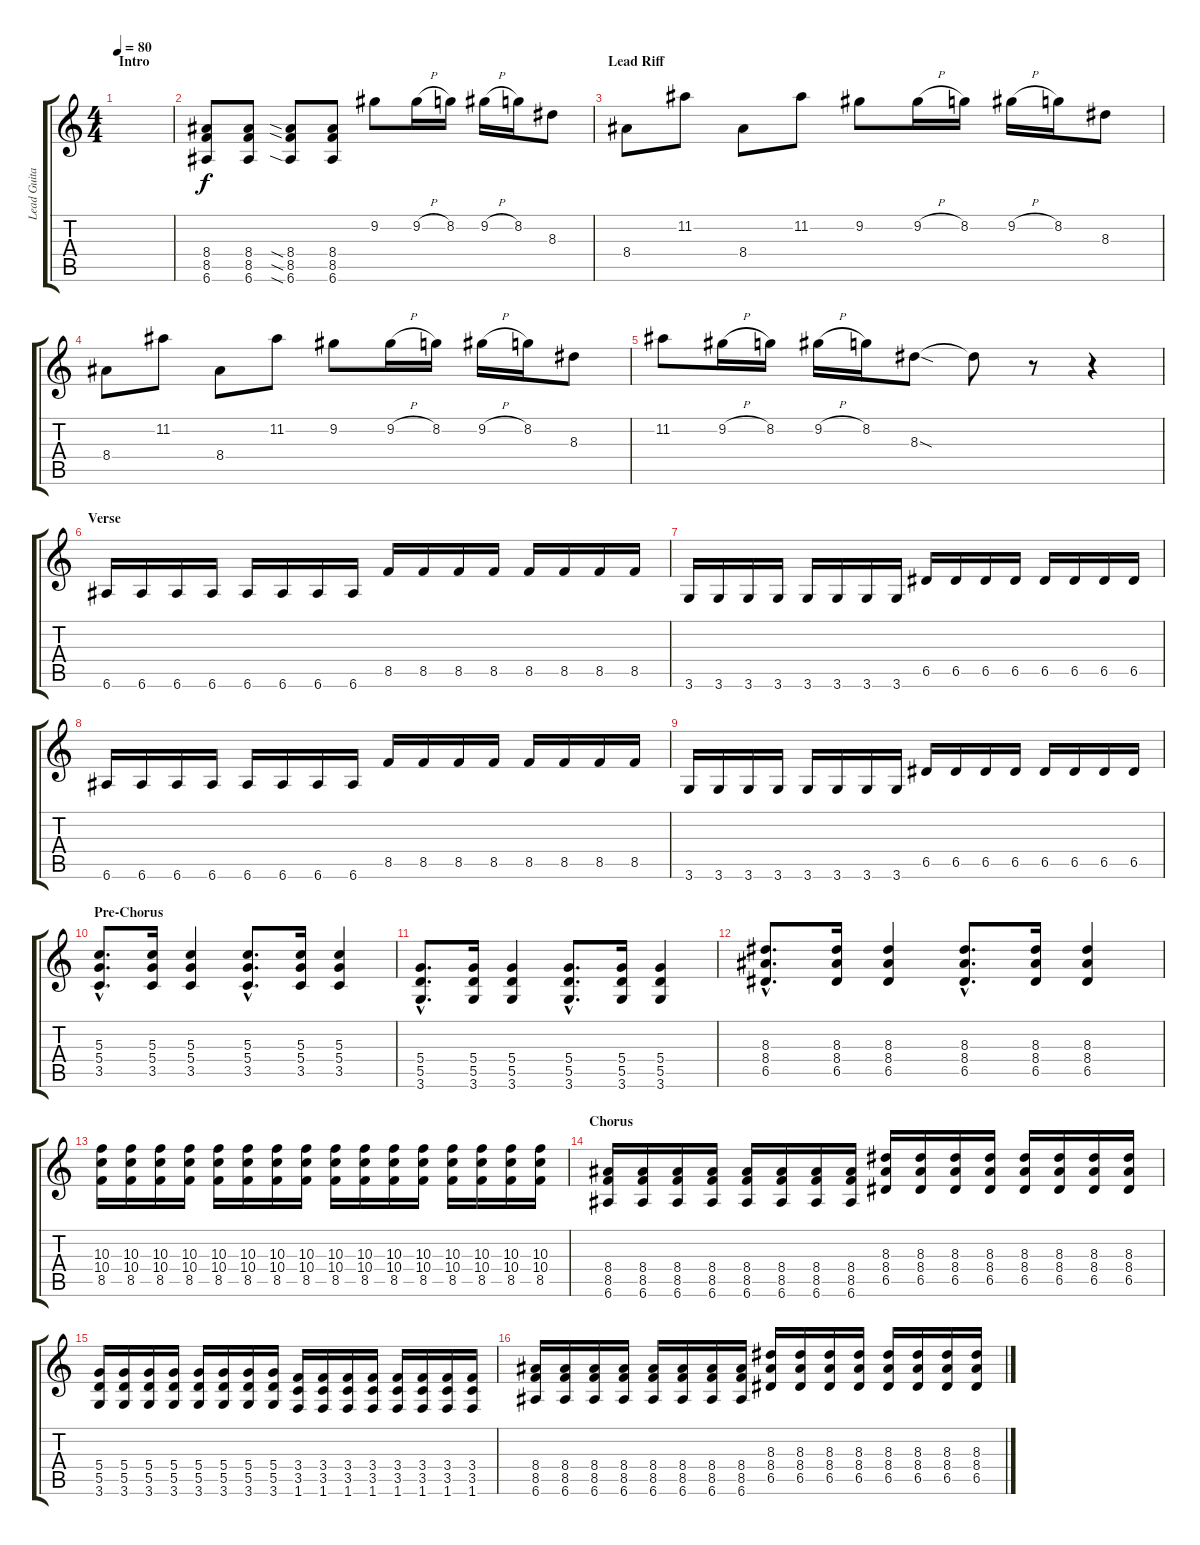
\track ("Lead Guitar" "Lead Guita") {instrument overdrivenguitar}
\staff {score tabs}
\tuning (E4 B3 G3 D3 A2 E2) {hide}
\ts (4 4)
\section ("" "Intro")
\tempo 80
\clef g2
\ks c
|
(8.4 8.5 6.6).8 (8.4 8.5 6.6).8 (8.4{sia} 8.5{sia} 6.6{sia}).8 (8.4 8.5 6.6).8 9.2.8 9.2{h}.16 8.2.16 9.2{h}.16 8.2.16 8.3.8 |
\section ("" "Lead Riff")
8.4.8 11.2.8 8.4.8 11.2.8 9.2.8 9.2{h}.16 8.2.16 9.2{h}.16 8.2.16 8.3.8 |
8.4.8 11.2.8 8.4.8 11.2.8 9.2.8 9.2{h}.16 8.2.16 9.2{h}.16 8.2.16 8.3.8 |
11.2.8 9.2{h}.16 8.2.16 9.2{h}.16 8.2.16 8.3{sod}.8 8.3{t}.8 r.8 r.4 |
\section ("" "Verse")
6.6.16 6.6.16 6.6.16 6.6.16 6.6.16 6.6.16 6.6.16 6.6.16 8.5.16 8.5.16 8.5.16 8.5.16 8.5.16 8.5.16 8.5.16 8.5.16 |
3.6.16 3.6.16 3.6.16 3.6.16 3.6.16 3.6.16 3.6.16 3.6.16 6.5.16 6.5.16 6.5.16 6.5.16 6.5.16 6.5.16 6.5.16 6.5.16 |
6.6.16 6.6.16 6.6.16 6.6.16 6.6.16 6.6.16 6.6.16 6.6.16 8.5.16 8.5.16 8.5.16 8.5.16 8.5.16 8.5.16 8.5.16 8.5.16 |
3.6.16 3.6.16 3.6.16 3.6.16 3.6.16 3.6.16 3.6.16 3.6.16 6.5.16 6.5.16 6.5.16 6.5.16 6.5.16 6.5.16 6.5.16 6.5.16 |
\section ("" "Pre-Chorus")
(5.3{hac} 5.4{hac} 3.5{hac}).8{d} (5.3 5.4 3.5).16 (5.3 5.4 3.5).4 (5.3{hac} 5.4{hac} 3.5{hac}).8{d} (5.3 5.4 3.5).16 (5.3 5.4 3.5).4 |
(5.4{hac} 5.5{hac} 3.6{hac}).8{d} (5.4 5.5 3.6).16 (5.4 5.5 3.6).4 (5.4{hac} 5.5{hac} 3.6{hac}).8{d} (5.4 5.5 3.6).16 (5.4 5.5 3.6).4 |
(8.3{hac} 8.4{hac} 6.5{hac}).8{d} (8.3 8.4 6.5).16 (8.3 8.4 6.5).4 (8.3{hac} 8.4{hac} 6.5{hac}).8{d} (8.3 8.4 6.5).16 (8.3 8.4 6.5).4 |
(10.3 10.4 8.5).16 (10.3 10.4 8.5).16 (10.3 10.4 8.5).16 (10.3 10.4 8.5).16 (10.3 10.4 8.5).16 (10.3 10.4 8.5).16 (10.3 10.4 8.5).16 (10.3 10.4 8.5).16 (10.3 10.4 8.5).16 (10.3 10.4 8.5).16 (10.3 10.4 8.5).16 (10.3 10.4 8.5).16 (10.3 10.4 8.5).16 (10.3 10.4 8.5).16 (10.3 10.4 8.5).16 (10.3 10.4 8.5).16 |
\section ("" "Chorus")
(8.4 8.5 6.6).16 (8.4 8.5 6.6).16 (8.4 8.5 6.6).16 (8.4 8.5 6.6).16 (8.4 8.5 6.6).16 (8.4 8.5 6.6).16 (8.4 8.5 6.6).16 (8.4 8.5 6.6).16 (8.3 8.4 6.5).16 (8.3 8.4 6.5).16 (8.3 8.4 6.5).16 (8.3 8.4 6.5).16 (8.3 8.4 6.5).16 (8.3 8.4 6.5).16 (8.3 8.4 6.5).16 (8.3 8.4 6.5).16 |
(5.4 5.5 3.6).16 (5.4 5.5 3.6).16 (5.4 5.5 3.6).16 (5.4 5.5 3.6).16 (5.4 5.5 3.6).16 (5.4 5.5 3.6).16 (5.4 5.5 3.6).16 (5.4 5.5 3.6).16 (3.4 3.5 1.6).16 (3.4 3.5 1.6).16 (3.4 3.5 1.6).16 (3.4 3.5 1.6).16 (3.4 3.5 1.6).16 (3.4 3.5 1.6).16 (3.4 3.5 1.6).16 (3.4 3.5 1.6).16 |
(8.4 8.5 6.6).16 (8.4 8.5 6.6).16 (8.4 8.5 6.6).16 (8.4 8.5 6.6).16 (8.4 8.5 6.6).16 (8.4 8.5 6.6).16 (8.4 8.5 6.6).16 (8.4 8.5 6.6).16 (8.3 8.4 6.5).16 (8.3 8.4 6.5).16 (8.3 8.4 6.5).16 (8.3 8.4 6.5).16 (8.3 8.4 6.5).16 (8.3 8.4 6.5).16 (8.3 8.4 6.5).16 (8.3 8.4 6.5).16
